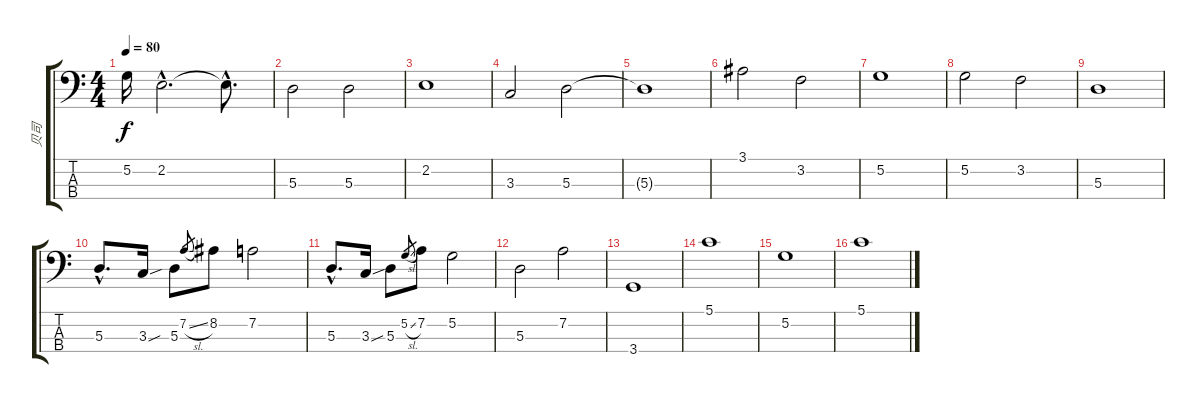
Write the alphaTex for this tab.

\track ("贝司" "贝司") {instrument electricbassfinger}
\staff {score tabs}
\tuning (G2 D2 A1 E1) {hide}
\ts (4 4)
\tempo 80
\clef f4
\ks c
5.2.16{dy f} 2.2{hac}.2{d} 2.2{hac t}.8{d} |
5.3.2 5.3.2 |
2.2.1 |
3.3.2 5.3.2 |
5.3{t}.1 |
3.1.2 3.2.2 |
5.2.1 |
5.2.2 3.2.2 |
5.3.1 |
5.3{hac}.8{d} 3.3{sou}.16 5.3.8 7.2{sl}.8{gr} 8.2.8 7.2.2 |
5.3{hac}.8{d} 3.3{sou}.16 5.3.8 5.2{sl}.8{gr} 7.2.8 5.2.2 |
5.3.2 7.2.2 |
3.4.1 |
5.1.1 |
5.2.1 |
5.1.1
